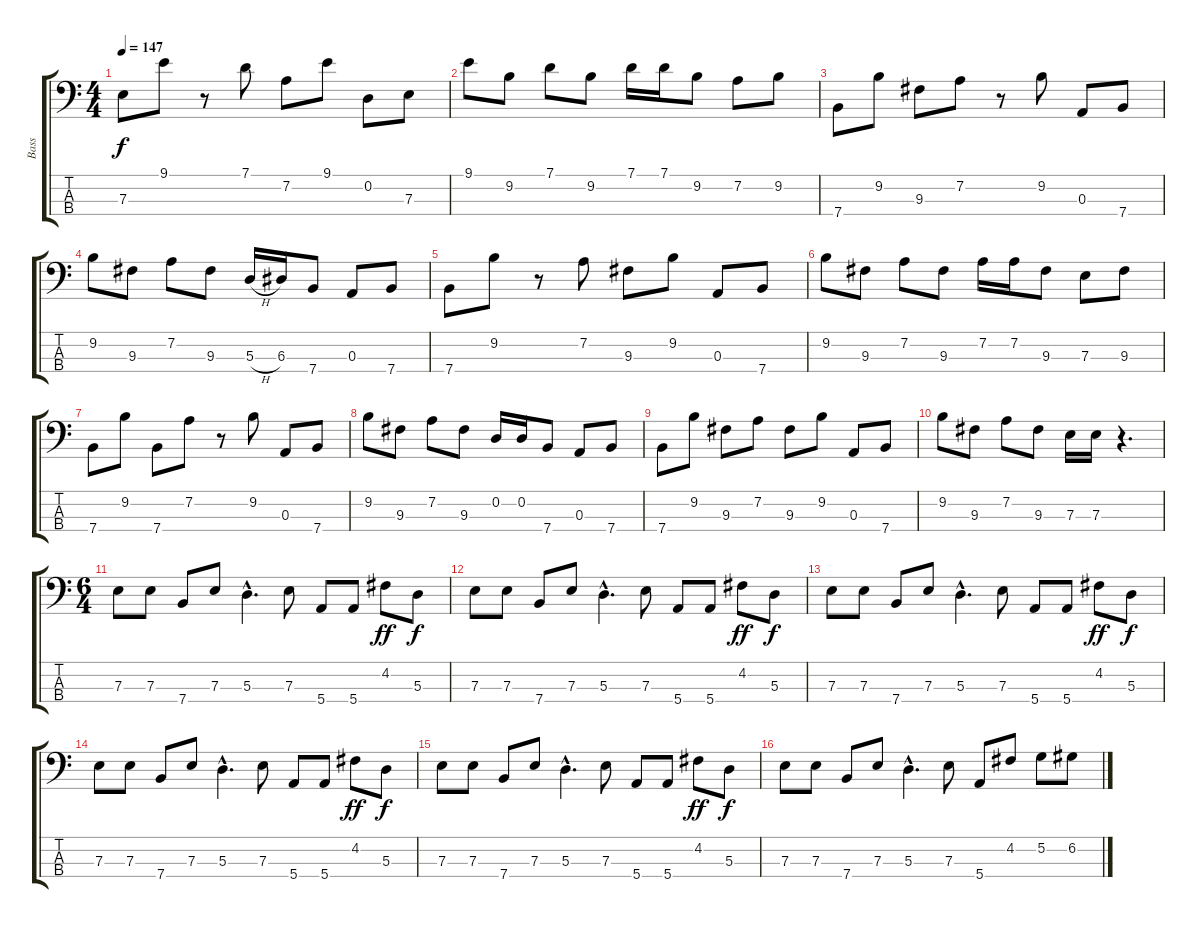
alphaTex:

\track ("Bass" "Bass") {instrument electricbassfinger}
\staff {score tabs}
\tuning (G2 D2 A1 E1) {hide}
\ts (4 4)
\tempo 147
\clef f4
\ks c
7.3.8{dy f} 9.1.8 r.8 7.1.8 7.2.8 9.1.8 0.2.8 7.3.8 |
9.1.8 9.2.8 7.1.8 9.2.8 7.1.16 7.1.16 9.2.8 7.2.8 9.2.8 |
7.4.8 9.2.8 9.3.8 7.2.8 r.8 9.2.8 0.3.8 7.4.8 |
9.2.8 9.3.8 7.2.8 9.3.8 5.3{h}.16 6.3.16 7.4.8 0.3.8 7.4.8 |
7.4.8 9.2.8 r.8 7.2.8 9.3.8 9.2.8 0.3.8 7.4.8 |
9.2.8 9.3.8 7.2.8 9.3.8 7.2.16 7.2.16 9.3.8 7.3.8 9.3.8 |
7.4.8 9.2.8 7.4.8 7.2.8 r.8 9.2.8 0.3.8 7.4.8 |
9.2.8 9.3.8 7.2.8 9.3.8 0.2.16 0.2.16 7.4.8 0.3.8 7.4.8 |
7.4.8 9.2.8 9.3.8 7.2.8 9.3.8 9.2.8 0.3.8 7.4.8 |
9.2.8 9.3.8 7.2.8 9.3.8 7.3.16 7.3.16 r.4{d} |
\ts (6 4)
7.3.8 7.3.8 7.4.8 7.3.8 5.3{hac}.4{d} 7.3.8 5.4.8 5.4.8 4.2.8{dy ff} 5.3.8{dy f} |
7.3.8 7.3.8 7.4.8 7.3.8 5.3{hac}.4{d} 7.3.8 5.4.8 5.4.8 4.2.8{dy ff} 5.3.8{dy f} |
7.3.8 7.3.8 7.4.8 7.3.8 5.3{hac}.4{d} 7.3.8 5.4.8 5.4.8 4.2.8{dy ff} 5.3.8{dy f} |
7.3.8 7.3.8 7.4.8 7.3.8 5.3{hac}.4{d} 7.3.8 5.4.8 5.4.8 4.2.8{dy ff} 5.3.8{dy f} |
7.3.8 7.3.8 7.4.8 7.3.8 5.3{hac}.4{d} 7.3.8 5.4.8 5.4.8 4.2.8{dy ff} 5.3.8{dy f} |
7.3.8 7.3.8 7.4.8 7.3.8 5.3{hac}.4{d} 7.3.8 5.4.8 4.2.8 5.2.8 6.2.8
